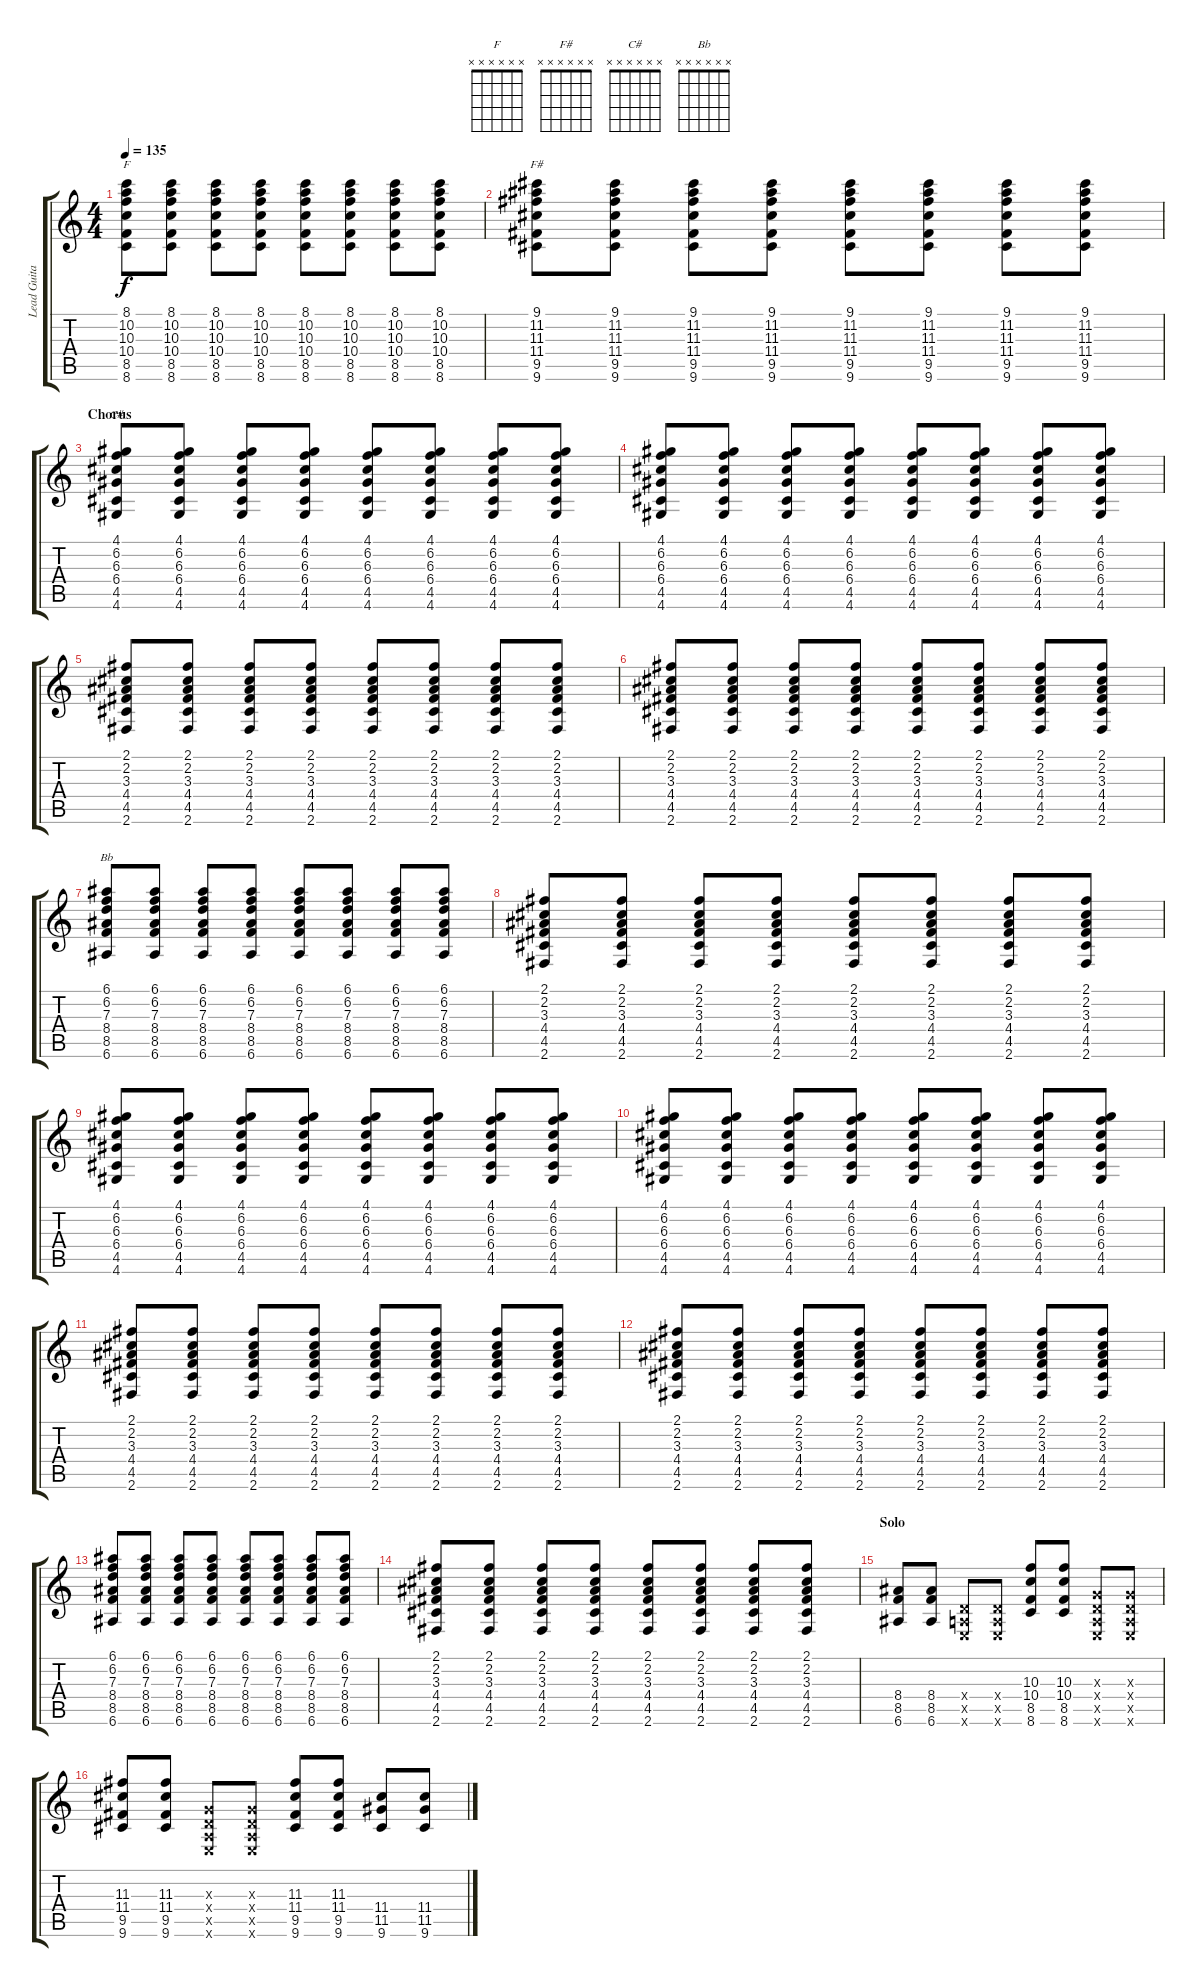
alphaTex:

\track ("Lead Guitar" "Lead Guita") {instrument distortionguitar}
\staff {score tabs}
\tuning (E4 B3 G3 D3 A2 E2) {hide}
\chord ("F" x x x x x x)
\chord ("F#" x x x x x x)
\chord ("C#" x x x x x x)
\chord ("Bb" x x x x x x)
\ts (4 4)
\tempo 135
\clef g2
\ks c
(8.1 10.2 10.3 10.4 8.5 8.6).8{ch "F" dy f} (8.1 10.2 10.3 10.4 8.5 8.6).8 (8.1 10.2 10.3 10.4 8.5 8.6).8 (8.1 10.2 10.3 10.4 8.5 8.6).8 (8.1 10.2 10.3 10.4 8.5 8.6).8 (8.1 10.2 10.3 10.4 8.5 8.6).8 (8.1 10.2 10.3 10.4 8.5 8.6).8 (8.1 10.2 10.3 10.4 8.5 8.6).8 |
(9.1 11.2 11.3 11.4 9.5 9.6).8{ch "F#"} (9.1 11.2 11.3 11.4 9.5 9.6).8 (9.1 11.2 11.3 11.4 9.5 9.6).8 (9.1 11.2 11.3 11.4 9.5 9.6).8 (9.1 11.2 11.3 11.4 9.5 9.6).8 (9.1 11.2 11.3 11.4 9.5 9.6).8 (9.1 11.2 11.3 11.4 9.5 9.6).8 (9.1 11.2 11.3 11.4 9.5 9.6).8 |
\section ("" "Chorus")
(4.1 6.2 6.3 6.4 4.5 4.6).8{ch "C#"} (4.1 6.2 6.3 6.4 4.5 4.6).8 (4.1 6.2 6.3 6.4 4.5 4.6).8 (4.1 6.2 6.3 6.4 4.5 4.6).8 (4.1 6.2 6.3 6.4 4.5 4.6).8 (4.1 6.2 6.3 6.4 4.5 4.6).8 (4.1 6.2 6.3 6.4 4.5 4.6).8 (4.1 6.2 6.3 6.4 4.5 4.6).8 |
(4.1 6.2 6.3 6.4 4.5 4.6).8 (4.1 6.2 6.3 6.4 4.5 4.6).8 (4.1 6.2 6.3 6.4 4.5 4.6).8 (4.1 6.2 6.3 6.4 4.5 4.6).8 (4.1 6.2 6.3 6.4 4.5 4.6).8 (4.1 6.2 6.3 6.4 4.5 4.6).8 (4.1 6.2 6.3 6.4 4.5 4.6).8 (4.1 6.2 6.3 6.4 4.5 4.6).8 |
(2.1 2.2 3.3 4.4 4.5 2.6).8 (2.1 2.2 3.3 4.4 4.5 2.6).8 (2.1 2.2 3.3 4.4 4.5 2.6).8 (2.1 2.2 3.3 4.4 4.5 2.6).8 (2.1 2.2 3.3 4.4 4.5 2.6).8 (2.1 2.2 3.3 4.4 4.5 2.6).8 (2.1 2.2 3.3 4.4 4.5 2.6).8 (2.1 2.2 3.3 4.4 4.5 2.6).8 |
(2.1 2.2 3.3 4.4 4.5 2.6).8 (2.1 2.2 3.3 4.4 4.5 2.6).8 (2.1 2.2 3.3 4.4 4.5 2.6).8 (2.1 2.2 3.3 4.4 4.5 2.6).8 (2.1 2.2 3.3 4.4 4.5 2.6).8 (2.1 2.2 3.3 4.4 4.5 2.6).8 (2.1 2.2 3.3 4.4 4.5 2.6).8 (2.1 2.2 3.3 4.4 4.5 2.6).8 |
(6.1 6.2 7.3 8.4 8.5 6.6).8{ch "Bb"} (6.1 6.2 7.3 8.4 8.5 6.6).8 (6.1 6.2 7.3 8.4 8.5 6.6).8 (6.1 6.2 7.3 8.4 8.5 6.6).8 (6.1 6.2 7.3 8.4 8.5 6.6).8 (6.1 6.2 7.3 8.4 8.5 6.6).8 (6.1 6.2 7.3 8.4 8.5 6.6).8 (6.1 6.2 7.3 8.4 8.5 6.6).8 |
(2.1 2.2 3.3 4.4 4.5 2.6).8 (2.1 2.2 3.3 4.4 4.5 2.6).8 (2.1 2.2 3.3 4.4 4.5 2.6).8 (2.1 2.2 3.3 4.4 4.5 2.6).8 (2.1 2.2 3.3 4.4 4.5 2.6).8 (2.1 2.2 3.3 4.4 4.5 2.6).8 (2.1 2.2 3.3 4.4 4.5 2.6).8 (2.1 2.2 3.3 4.4 4.5 2.6).8 |
(4.1 6.2 6.3 6.4 4.5 4.6).8 (4.1 6.2 6.3 6.4 4.5 4.6).8 (4.1 6.2 6.3 6.4 4.5 4.6).8 (4.1 6.2 6.3 6.4 4.5 4.6).8 (4.1 6.2 6.3 6.4 4.5 4.6).8 (4.1 6.2 6.3 6.4 4.5 4.6).8 (4.1 6.2 6.3 6.4 4.5 4.6).8 (4.1 6.2 6.3 6.4 4.5 4.6).8 |
(4.1 6.2 6.3 6.4 4.5 4.6).8 (4.1 6.2 6.3 6.4 4.5 4.6).8 (4.1 6.2 6.3 6.4 4.5 4.6).8 (4.1 6.2 6.3 6.4 4.5 4.6).8 (4.1 6.2 6.3 6.4 4.5 4.6).8 (4.1 6.2 6.3 6.4 4.5 4.6).8 (4.1 6.2 6.3 6.4 4.5 4.6).8 (4.1 6.2 6.3 6.4 4.5 4.6).8 |
(2.1 2.2 3.3 4.4 4.5 2.6).8 (2.1 2.2 3.3 4.4 4.5 2.6).8 (2.1 2.2 3.3 4.4 4.5 2.6).8 (2.1 2.2 3.3 4.4 4.5 2.6).8 (2.1 2.2 3.3 4.4 4.5 2.6).8 (2.1 2.2 3.3 4.4 4.5 2.6).8 (2.1 2.2 3.3 4.4 4.5 2.6).8 (2.1 2.2 3.3 4.4 4.5 2.6).8 |
(2.1 2.2 3.3 4.4 4.5 2.6).8 (2.1 2.2 3.3 4.4 4.5 2.6).8 (2.1 2.2 3.3 4.4 4.5 2.6).8 (2.1 2.2 3.3 4.4 4.5 2.6).8 (2.1 2.2 3.3 4.4 4.5 2.6).8 (2.1 2.2 3.3 4.4 4.5 2.6).8 (2.1 2.2 3.3 4.4 4.5 2.6).8 (2.1 2.2 3.3 4.4 4.5 2.6).8 |
(6.1 6.2 7.3 8.4 8.5 6.6).8 (6.1 6.2 7.3 8.4 8.5 6.6).8 (6.1 6.2 7.3 8.4 8.5 6.6).8 (6.1 6.2 7.3 8.4 8.5 6.6).8 (6.1 6.2 7.3 8.4 8.5 6.6).8 (6.1 6.2 7.3 8.4 8.5 6.6).8 (6.1 6.2 7.3 8.4 8.5 6.6).8 (6.1 6.2 7.3 8.4 8.5 6.6).8 |
(2.1 2.2 3.3 4.4 4.5 2.6).8 (2.1 2.2 3.3 4.4 4.5 2.6).8 (2.1 2.2 3.3 4.4 4.5 2.6).8 (2.1 2.2 3.3 4.4 4.5 2.6).8 (2.1 2.2 3.3 4.4 4.5 2.6).8 (2.1 2.2 3.3 4.4 4.5 2.6).8 (2.1 2.2 3.3 4.4 4.5 2.6).8 (2.1 2.2 3.3 4.4 4.5 2.6).8 |
\section ("" "Solo")
(8.4 8.5 6.6).8 (8.4 8.5 6.6).8 (0.4{x} 0.5{x} 0.6{x}).8 (0.4{x} 0.5{x} 0.6{x}).8 (10.3 10.4 8.5 8.6).8 (10.3 10.4 8.5 8.6).8 (0.3{x} 0.4{x} 0.5{x} 0.6{x}).8 (0.3{x} 0.4{x} 0.5{x} 0.6{x}).8 |
(11.3 11.4 9.5 9.6).8 (11.3 11.4 9.5 9.6).8 (0.3{x} 0.4{x} 0.5{x} 0.6{x}).8 (0.3{x} 0.4{x} 0.5{x} 0.6{x}).8 (11.3 11.4 9.5 9.6).8 (11.3 11.4 9.5 9.6).8 (11.4 11.5 9.6).8 (11.4 11.5 9.6).8
